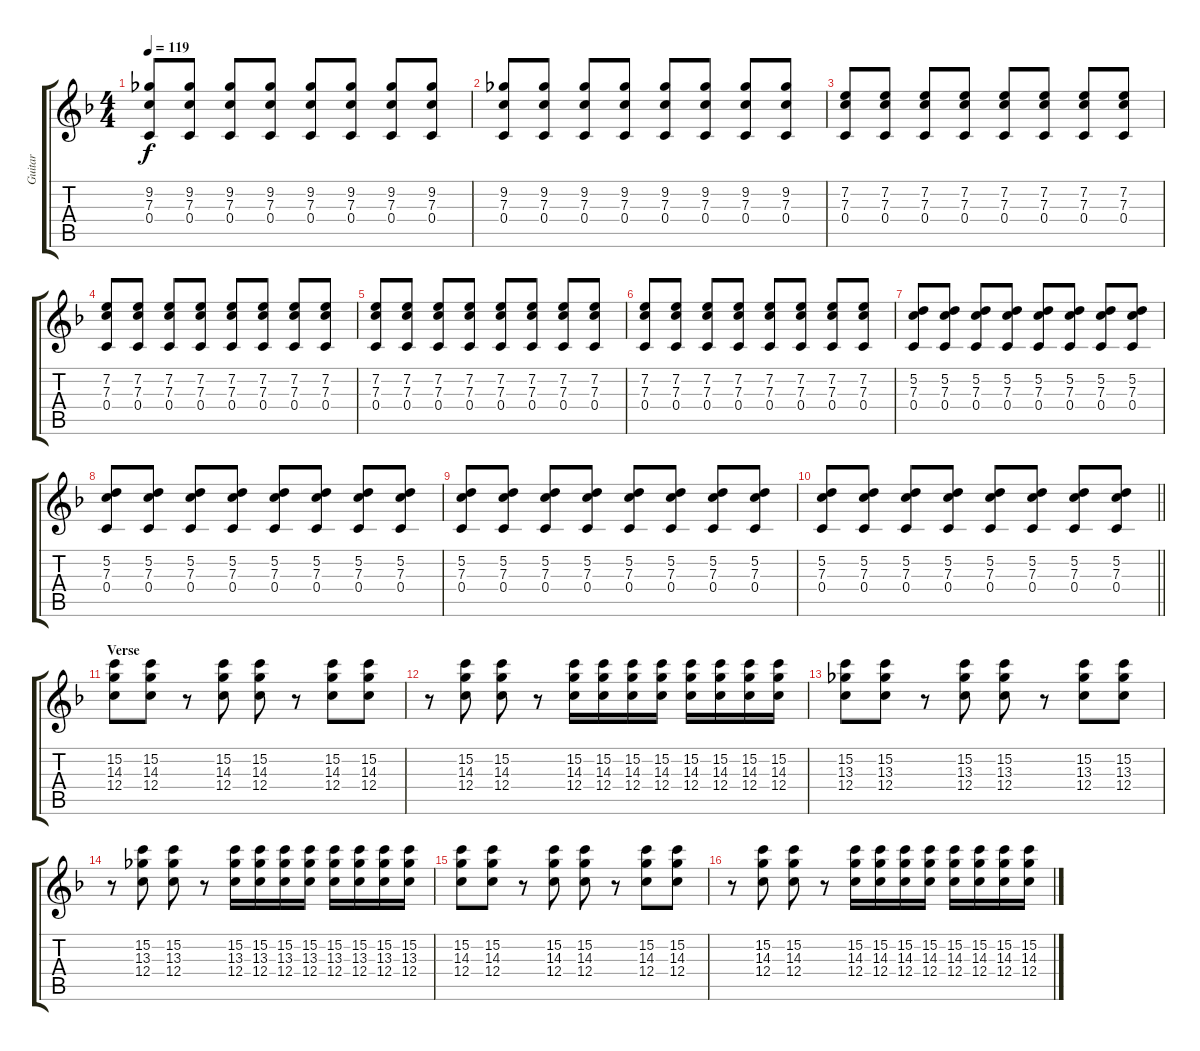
\track ("Guitar" "Guitar") {instrument distortionguitar}
\staff {score tabs}
\tuning (D4 A3 F3 C3 G2 C2) {hide}
\ts (4 4)
\tempo 119
\clef g2
\ks dminor
(9.2 7.3 0.4).8{dy f} (9.2 7.3 0.4).8 (9.2 7.3 0.4).8 (9.2 7.3 0.4).8 (9.2 7.3 0.4).8 (9.2 7.3 0.4).8 (9.2 7.3 0.4).8 (9.2 7.3 0.4).8 |
(9.2 7.3 0.4).8 (9.2 7.3 0.4).8 (9.2 7.3 0.4).8 (9.2 7.3 0.4).8 (9.2 7.3 0.4).8 (9.2 7.3 0.4).8 (9.2 7.3 0.4).8 (9.2 7.3 0.4).8 |
(7.2 7.3 0.4).8 (7.2 7.3 0.4).8 (7.2 7.3 0.4).8 (7.2 7.3 0.4).8 (7.2 7.3 0.4).8 (7.2 7.3 0.4).8 (7.2 7.3 0.4).8 (7.2 7.3 0.4).8 |
(7.2 7.3 0.4).8 (7.2 7.3 0.4).8 (7.2 7.3 0.4).8 (7.2 7.3 0.4).8 (7.2 7.3 0.4).8 (7.2 7.3 0.4).8 (7.2 7.3 0.4).8 (7.2 7.3 0.4).8 |
(7.2 7.3 0.4).8 (7.2 7.3 0.4).8 (7.2 7.3 0.4).8 (7.2 7.3 0.4).8 (7.2 7.3 0.4).8 (7.2 7.3 0.4).8 (7.2 7.3 0.4).8 (7.2 7.3 0.4).8 |
(7.2 7.3 0.4).8 (7.2 7.3 0.4).8 (7.2 7.3 0.4).8 (7.2 7.3 0.4).8 (7.2 7.3 0.4).8 (7.2 7.3 0.4).8 (7.2 7.3 0.4).8 (7.2 7.3 0.4).8 |
(5.2 7.3 0.4).8 (5.2 7.3 0.4).8 (5.2 7.3 0.4).8 (5.2 7.3 0.4).8 (5.2 7.3 0.4).8 (5.2 7.3 0.4).8 (5.2 7.3 0.4).8 (5.2 7.3 0.4).8 |
(5.2 7.3 0.4).8 (5.2 7.3 0.4).8 (5.2 7.3 0.4).8 (5.2 7.3 0.4).8 (5.2 7.3 0.4).8 (5.2 7.3 0.4).8 (5.2 7.3 0.4).8 (5.2 7.3 0.4).8 |
(5.2 7.3 0.4).8 (5.2 7.3 0.4).8 (5.2 7.3 0.4).8 (5.2 7.3 0.4).8 (5.2 7.3 0.4).8 (5.2 7.3 0.4).8 (5.2 7.3 0.4).8 (5.2 7.3 0.4).8 |
\barLineRight lightlight
(5.2 7.3 0.4).8 (5.2 7.3 0.4).8 (5.2 7.3 0.4).8 (5.2 7.3 0.4).8 (5.2 7.3 0.4).8 (5.2 7.3 0.4).8 (5.2 7.3 0.4).8 (5.2 7.3 0.4).8 |
\section ("" "Verse")
(15.2 14.3 12.4).8{volume 12} (15.2 14.3 12.4).8 r.8 (15.2 14.3 12.4).8 (15.2 14.3 12.4).8 r.8 (15.2 14.3 12.4).8 (15.2 14.3 12.4).8 |
r.8 (15.2 14.3 12.4).8 (15.2 14.3 12.4).8 r.8 (15.2 14.3 12.4).16 (15.2 14.3 12.4).16 (15.2 14.3 12.4).16 (15.2 14.3 12.4).16 (15.2 14.3 12.4).16 (15.2 14.3 12.4).16 (15.2 14.3 12.4).16 (15.2 14.3 12.4).16 |
(15.2 13.3 12.4).8 (15.2 13.3 12.4).8 r.8 (15.2 13.3 12.4).8 (15.2 13.3 12.4).8 r.8 (15.2 13.3 12.4).8 (15.2 13.3 12.4).8 |
r.8 (15.2 13.3 12.4).8 (15.2 13.3 12.4).8 r.8 (15.2 13.3 12.4).16 (15.2 13.3 12.4).16 (15.2 13.3 12.4).16 (15.2 13.3 12.4).16 (15.2 13.3 12.4).16 (15.2 13.3 12.4).16 (15.2 13.3 12.4).16 (15.2 13.3 12.4).16 |
(15.2 14.3 12.4).8 (15.2 14.3 12.4).8 r.8 (15.2 14.3 12.4).8 (15.2 14.3 12.4).8 r.8 (15.2 14.3 12.4).8 (15.2 14.3 12.4).8 |
r.8 (15.2 14.3 12.4).8 (15.2 14.3 12.4).8 r.8 (15.2 14.3 12.4).16 (15.2 14.3 12.4).16 (15.2 14.3 12.4).16 (15.2 14.3 12.4).16 (15.2 14.3 12.4).16 (15.2 14.3 12.4).16 (15.2 14.3 12.4).16 (15.2 14.3 12.4).16
